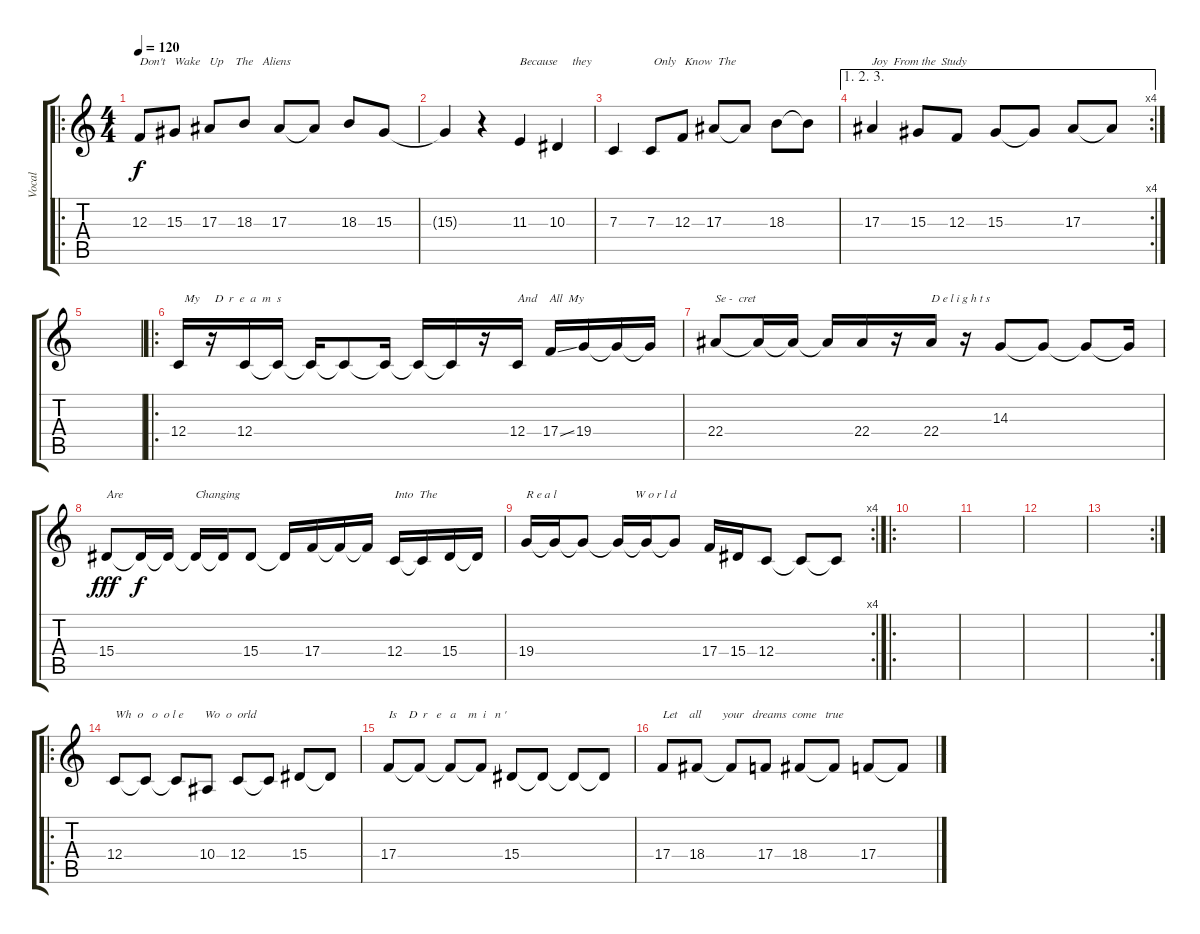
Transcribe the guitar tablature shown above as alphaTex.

\track ("Vocal" "Vocal") {instrument fx8scifi}
\staff {score tabs}
\tuning (D4 A3 F3 C3 G2 C2) {hide}
\ro
\ts (4 4)
\tempo 120
\clef g2
\ks c
12.3.8{txt "Don't   Wake   Up    The   Aliens" dy f} 15.3.8 17.3.8 18.3.8 17.3.8 17.3{t}.8 18.3.8 15.3.8 |
15.3{t}.4 r.4 11.3.4{txt "Because     they"} 10.3.4 |
7.3.4 7.3.8{txt " Only   Know  The"} 12.3.8 17.3.8 17.3{t}.8 18.3.8 18.3{t}.8 |
\ae (1 2 3)
\rc 4
17.3.4{txt "Joy  From the  Study"} 15.3.8 12.3.8 15.3.8 15.3{t}.8 17.3.8 17.3{t}.8 |
|
\ro
12.4.16{txt "  My     D  r  e  a  m  s    "} r.16 12.4.16 12.4{t}.16 12.4{t}.16 12.4{t}.8 12.4{t}.16 12.4{t}.16 12.4{t}.16 r.16 12.4.16{txt "And    All  My "} 17.4{ss}.16 19.4.16 19.4{t}.16 19.4{t}.16 |
22.4.8{txt "Se -  cret"} 22.4{t}.16 22.4{t}.16 22.4{t}.16 22.4.16 r.16 22.4.16{txt "D e l i g h t s"} r.16 14.3.8 14.3{t}.8 14.3{t}.8 14.3{t}.16 |
15.4.8{txt "Are      " dy fff} 15.4{t}.16{dy f} 15.4{t}.16 15.4{t}.16{txt "Changing"} 15.4{t}.16 15.4.8 15.4{t}.16 17.4.16 17.4{t}.16 17.4{t}.16 12.4.16{txt "Into  The"} 12.4{t}.16 15.4.16 15.4{t}.16 |
\rc 4
19.4.16{txt "R e a l                          W o r l d"} 19.4{t}.16 19.4{t}.8 19.4{t}.16 19.4{t}.16 19.4{t}.8 17.4.16 15.4.16 12.4.8 12.4{t}.8 12.4{t}.8 |
\ro
|
|
|
\rc 2
|
\ro
12.4.8{txt "Wh  o   o  o l e       Wo  o  orld    "} 12.4{t}.8 12.4{t}.8 10.4.8 12.4.8 12.4{t}.8 15.4.8 15.4{t}.8 |
17.4.8{txt "Is    D  r   e   a    m  i   n '"} 17.4{t}.8 17.4{t}.8 17.4{t}.8 15.4.8 15.4{t}.8 15.4{t}.8 15.4{t}.8 |
17.4.8{txt "Let    all       your   dreams  come   true "} 18.4.8 18.4{t}.8 17.4.8 18.4.8 18.4{t}.8 17.4.8 17.4{t}.8
